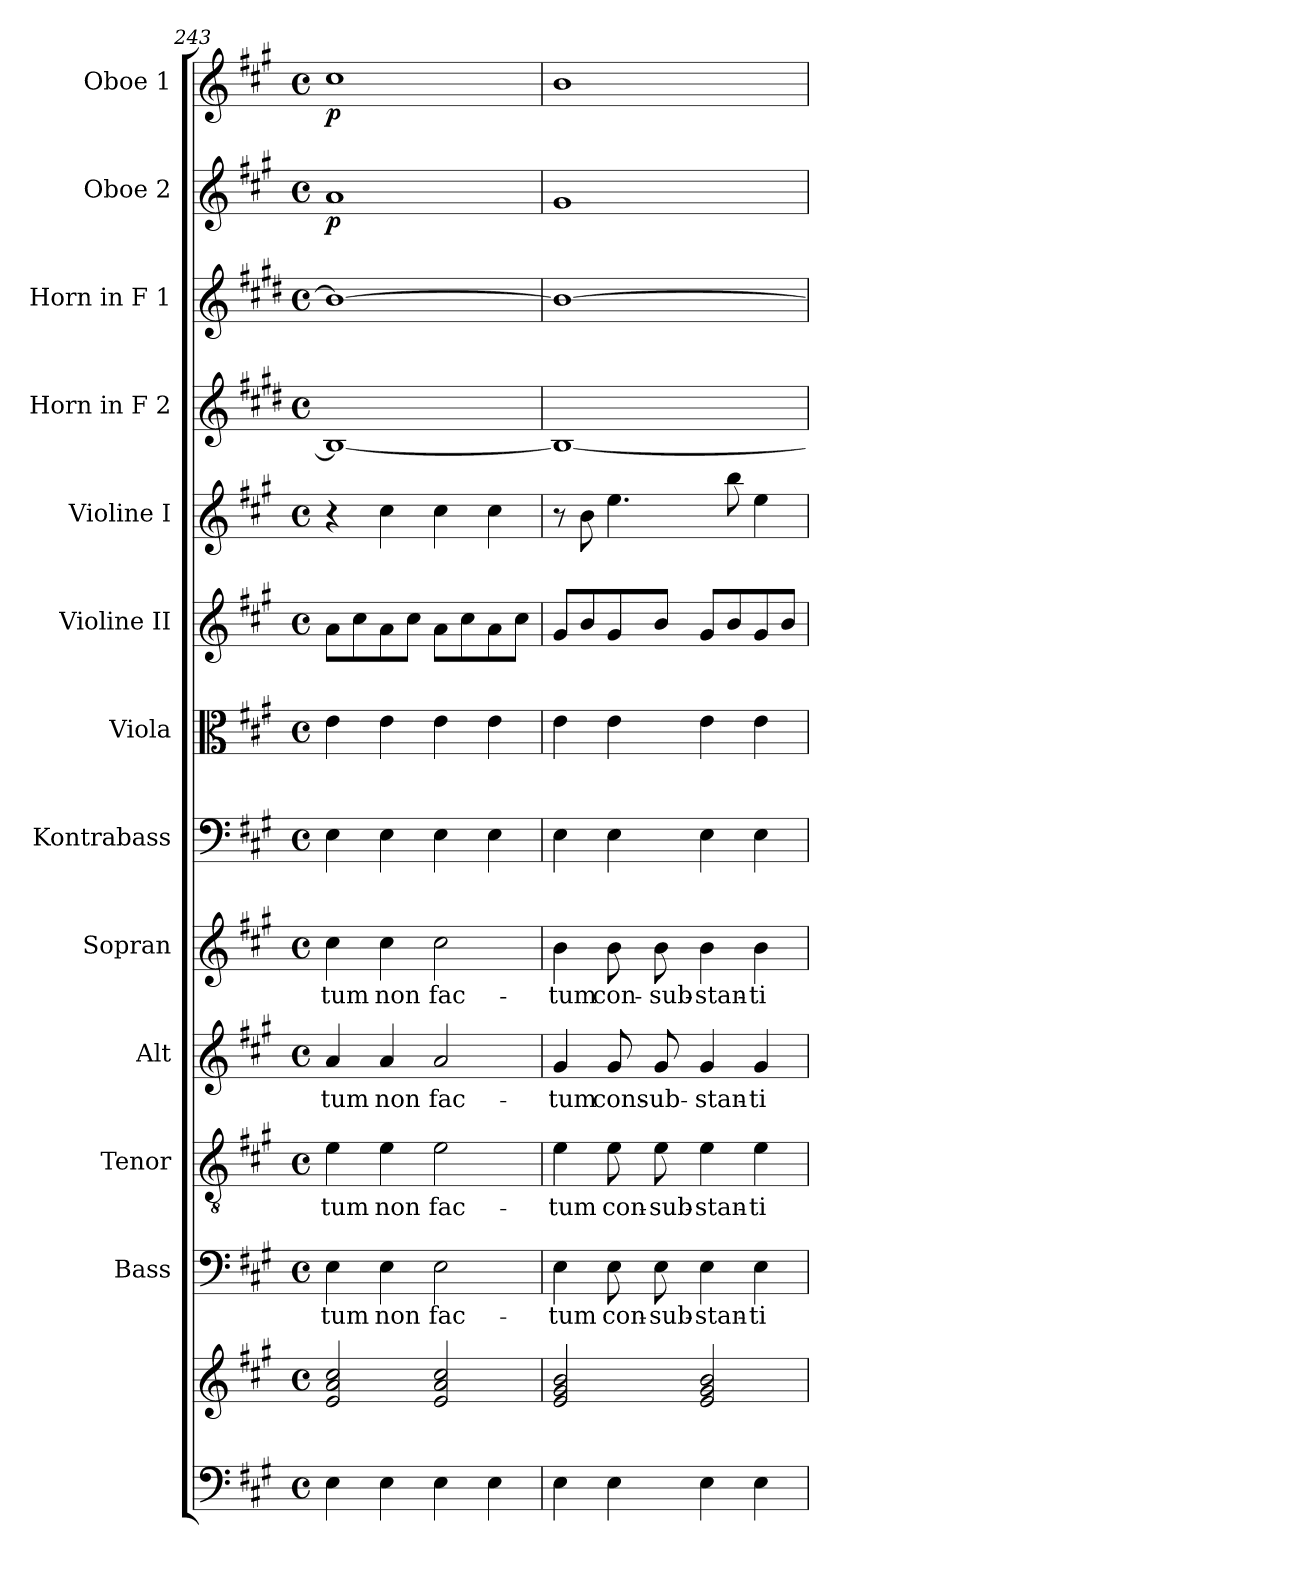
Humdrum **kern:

**kern	**kern	**kern	**text	**kern	**text	**kern	**text	**kern	**text	**kern	**kern	**kern	**kern	**kern	**kern	**kern	**dynam	**kern	**dynam
*part13	*part13	*part12	*part12	*part11	*part11	*part10	*part10	*part9	*part9	*part8	*part7	*part6	*part5	*part4	*part3	*part2	*part2	*part1	*part1
*staff14	*staff13	*staff12	*staff12	*staff11	*staff11	*staff10	*staff10	*staff9	*staff9	*staff8	*staff7	*staff6	*staff5	*staff4	*staff3	*staff2	*staff2	*staff1	*staff1
*	*	*I"Bass	*	*I"Tenor	*	*I"Alt	*	*I"Sopran	*	*I"Kontrabass	*I"Viola	*I"Violine II	*I"Violine I	*I"Horn in F 2	*I"Horn in F 1	*I"Oboe 2	*	*I"Oboe 1	*
*	*	*I'B.	*	*I'T.	*	*I'A.	*	*I'S.	*	*I'Kb.	*I'Vla.	*I'Vl. II	*I'Vl. I	*	*	*I'Ob.. 2	*	*I'Ob. 1	*
*clefF4	*clefG2	*clefF4	*	*clefGv2	*	*clefG2	*	*clefG2	*	*clefF4	*clefC3	*clefG2	*clefG2	*clefG2	*clefG2	*clefG2	*	*clefG2	*
*	*	*	*	*	*	*	*	*	*	*ITrd7c12	*	*	*	*ITrd4c7	*ITrd4c7	*	*	*	*
*k[f#c#g#]	*k[f#c#g#]	*k[f#c#g#]	*	*k[f#c#g#]	*	*k[f#c#g#]	*	*k[f#c#g#]	*	*k[f#c#g#]	*k[f#c#g#]	*k[f#c#g#]	*k[f#c#g#]	*k[f#c#g#]	*k[f#c#g#]	*k[f#c#g#]	*	*k[f#c#g#]	*
*A:	*A:	*A:	*	*A:	*	*A:	*	*A:	*	*A:	*A:	*A:	*A:	*A:	*A:	*A:	*	*A:	*
*M4/4	*M4/4	*M4/4	*	*M4/4	*	*M4/4	*	*M4/4	*	*M4/4	*M4/4	*M4/4	*M4/4	*M4/4	*M4/4	*M4/4	*	*M4/4	*
*met(c)	*met(c)	*met(c)	*	*met(c)	*	*met(c)	*	*met(c)	*	*met(c)	*met(c)	*met(c)	*met(c)	*met(c)	*met(c)	*met(c)	*	*met(c)	*
=243	=243	=243	=243	=243	=243	=243	=243	=243	=243	=243	=243	=243	=243	=243	=243	=243	=243	=243	=243
!	!	!	!LO:LY:b	!	!LO:LY:b	!	!LO:LY:b	!	!LO:LY:b	!	!	!	!	!	!	!	!LO:DY:b	!	!LO:DY:b
4E\	2e/ 2a/ 2cc#/	4E\	-tum	4e\	-tum	4a/	-tum	4cc#\	-tum	4EE\	4e\	8a\L	4r	1E_	1e_	1a	p	1cc#	p
.	.	.	.	.	.	.	.	.	.	.	.	8cc#\	.	.	.	.	.	.	.
!	!	!	!LO:LY:b	!	!LO:LY:b	!	!LO:LY:b	!	!LO:LY:b	!	!	!	!	!	!	!	!	!	!
4E\	.	4E\	non	4e\	non	4a/	non	4cc#\	non	4EE\	4e\	8a\	4cc#\	.	.	.	.	.	.
.	.	.	.	.	.	.	.	.	.	.	.	8cc#\J	.	.	.	.	.	.	.
!	!	!	!LO:LY:b	!	!LO:LY:b	!	!LO:LY:b	!	!LO:LY:b	!	!	!	!	!	!	!	!	!	!
4E\	2e/ 2a/ 2cc#/	2E\	fac-	2e\	fac-	2a/	fac-	2cc#\	fac-	4EE\	4e\	8a\L	4cc#\	.	.	.	.	.	.
.	.	.	.	.	.	.	.	.	.	.	.	8cc#\	.	.	.	.	.	.	.
4E\	.	.	.	.	.	.	.	.	.	4EE\	4e\	8a\	4cc#\	.	.	.	.	.	.
.	.	.	.	.	.	.	.	.	.	.	.	8cc#\J	.	.	.	.	.	.	.
=244	=244	=244	=244	=244	=244	=244	=244	=244	=244	=244	=244	=244	=244	=244	=244	=244	=244	=244	=244
!	!	!	!LO:LY:b	!	!LO:LY:b	!	!LO:LY:b	!	!LO:LY:b	!	!	!	!	!	!	!	!	!	!
4E\	2e/ 2g#/ 2b/	4E\	-tum	4e\	-tum	4g#/	-tum	4b\	-tum	4EE\	4e\	8g#/L	8r	1E_	1e_	1g#	.	1b	.
.	.	.	.	.	.	.	.	.	.	.	.	8b/	8b\	.	.	.	.	.	.
!	!	!	!LO:LY:b	!	!LO:LY:b	!	!LO:LY:b	!	!LO:LY:b	!	!	!	!	!	!	!	!	!	!
4E\	.	8E\	con-	8e\	con-	8g#/	cons-	8b\	con-	4EE\	4e\	8g#/	4.ee\	.	.	.	.	.	.
!	!	!	!LO:LY:b	!	!LO:LY:b	!	!LO:LY:b	!	!LO:LY:b	!	!	!	!	!	!	!	!	!	!
.	.	8E\	-sub-	8e\	-sub-	8g#/	-ub-	8b\	-sub-	.	.	8b/J	.	.	.	.	.	.	.
!	!	!	!LO:LY:b	!	!LO:LY:b	!	!LO:LY:b	!	!LO:LY:b	!	!	!	!	!	!	!	!	!	!
4E\	2e/ 2g#/ 2b/	4E\	-stan-	4e\	-stan-	4g#/	-stan-	4b\	-stan-	4EE\	4e\	8g#/L	.	.	.	.	.	.	.
.	.	.	.	.	.	.	.	.	.	.	.	8b/	8bb\	.	.	.	.	.	.
!	!	!	!LO:LY:b	!	!LO:LY:b	!	!LO:LY:b	!	!LO:LY:b	!	!	!	!	!	!	!	!	!	!
4E\	.	4E\	-ti-	4e\	-ti-	4g#/	-ti-	4b\	-ti-	4EE\	4e\	8g#/	4ee\	.	.	.	.	.	.
.	.	.	.	.	.	.	.	.	.	.	.	8b/J	.	.	.	.	.	.	.
=	=	=	=	=	=	=	=	=	=	=	=	=	=	=	=	=	=	=	=
*-	*-	*-	*-	*-	*-	*-	*-	*-	*-	*-	*-	*-	*-	*-	*-	*-	*-	*-	*-
